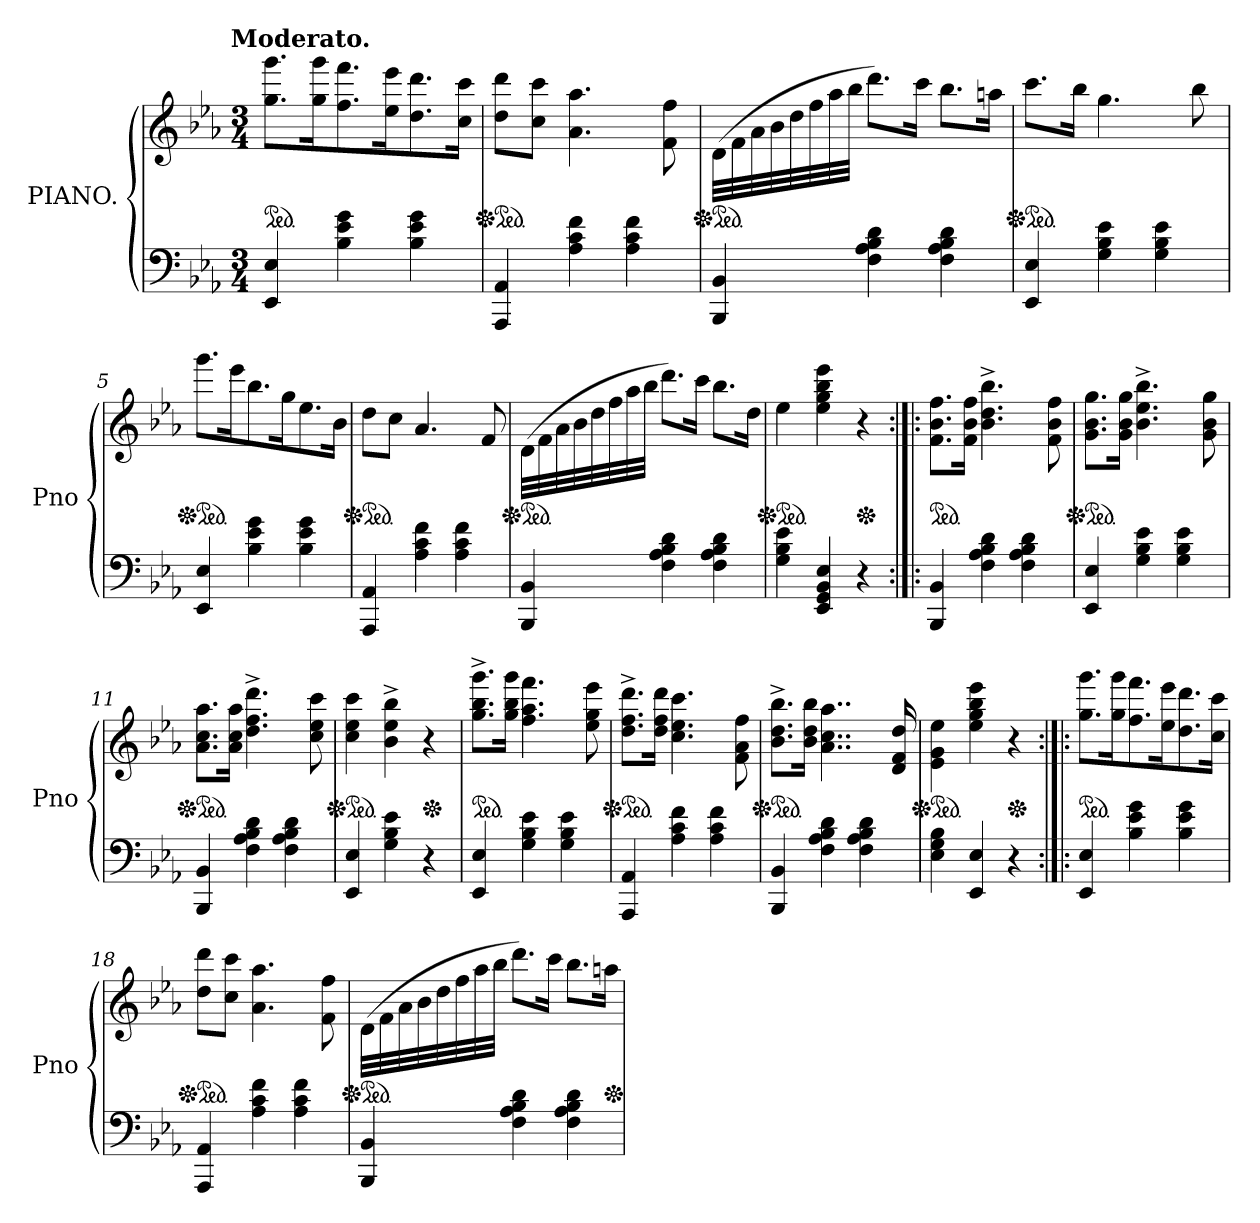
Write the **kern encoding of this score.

**kern	**kern
*part1	*part1
*staff2	*staff1
*I"PIANO.	*
*I'Pno	*
*clefF4	*clefG2
*k[b-e-a-]	*k[b-e-a-]
*E-:	*E-:
!!LO:TX:omd:t=Moderato.
*M3/4	*M3/4
*	*ped
=1	=1
4EE-/ 4E-/	8.gg\ 8.ggg\L
.	16gg\ 16ggg\K
4B-\ 4e-\ 4g\	8.ff\ 8.fff\
.	16ee-\ 16eee-\K
4B-\ 4e-\ 4g\	8.dd\ 8.ddd\
.	16cc\ 16ccc\Jk
=2	=2
*	*Xped
*	*ped
4AAA-/ 4AA-/	8dd\ 8ddd\L
.	8cc\ 8ccc\J
4A-\ 4c\ 4f\	4.a-\ 4.aa-\
4A-\ 4c\ 4f\	.
.	8f\ 8ff\
=3	=3
*	*Xped
*	*ped
4BBB-/ 4BB-/	(32d\LLL
.	32f\
.	32a-\
.	32b-\
.	32dd\
.	32ff\
.	32aa-\
.	32bb-\JJJ
4F\ 4A-\ 4B-\ 4d\	8.ddd\L)
.	16ccc\Jk
4F\ 4A-\ 4B-\ 4d\	8.bb-\L
.	16aan\Jk
=4	=4
*	*Xped
*	*ped
4EE-/ 4E-/	8.ccc\L
.	16bb-\Jk
4G\ 4B-\ 4e-\	4.gg\
4G\ 4B-\ 4e-\	.
.	8bb-\
=5	=5
*	*Xped
*	*ped
4EE-/ 4E-/	8.ggg\L
.	16eee-\K
4B-\ 4e-\ 4g\	8.bb-\
.	16gg\K
4B-\ 4e-\ 4g\	8.ee-\
.	16b-\Jk
=6	=6
*	*Xped
*	*ped
4AAA-/ 4AA-/	8dd\L
.	8cc\J
4A-\ 4c\ 4f\	4.a-/
4A-\ 4c\ 4f\	.
.	8f/
=7	=7
*	*Xped
*	*ped
4BBB-/ 4BB-/	(32d\LLL
.	32f\
.	32a-\
.	32b-\
.	32dd\
.	32ff\
.	32aa-\
.	32bb-\JJJ
4F\ 4A-\ 4B-\ 4d\	8.ddd\L)
.	16ccc\Jk
4F\ 4A-\ 4B-\ 4d\	8.bb-\L
.	16dd\Jk
=8	=8
*	*Xped
*	*ped
4G\ 4B-\ 4e-\	4ee-\
4EE-/ 4GG/ 4BB-/ 4E-/	4ee-\ 4gg\ 4bb-\ 4eee-\
*	*Xped
4r	4r
=9:|!|:	=9:|!|:
*	*ped
4BBB-/ 4BB-/	8.f\ 8.b-\ 8.ff\L
.	16f\ 16b-\ 16ff\Jk
4F\ 4A-\ 4B-\ 4d\	4.b-^\ 4.dd^\ 4.bb-^\
4F\ 4A-\ 4B-\ 4d\	.
.	8f\ 8b-\ 8ff\
=10	=10
*	*Xped
*	*ped
4EE-/ 4E-/	8.g\ 8.b-\ 8.gg\L
.	16g\ 16b-\ 16gg\Jk
4G\ 4B-\ 4e-\	4.b-^\ 4.ee-^\ 4.bb-^\
4G\ 4B-\ 4e-\	.
.	8g\ 8b-\ 8gg\
=11	=11
*	*Xped
*	*ped
4BBB-/ 4BB-/	8.a-\ 8.cc\ 8.aa-\L
.	16a-\ 16cc\ 16aa-\Jk
4F\ 4A-\ 4B-\ 4d\	4.dd^\ 4.ff^\ 4.ddd^\
4F\ 4A-\ 4B-\ 4d\	.
.	8cc\ 8ee-\ 8ccc\
=12	=12
*	*Xped
*	*ped
4EE-/ 4E-/	4cc\ 4ee-\ 4ccc\
4G\ 4B-\ 4e-\	4b-^\ 4ee-^\ 4bb-^\
*	*Xped
4r	4r
=13	=13
*	*ped
4EE-/ 4E-/	8.gg^\ 8.bb-^\ 8.ggg^\L
.	16gg\ 16bb-\ 16ggg\Jk
4G\ 4B-\ 4e-\	4.ff\ 4.aa-\ 4.fff\
4G\ 4B-\ 4e-\	.
.	8ee-\ 8gg\ 8eee-\
=14	=14
*	*Xped
*	*ped
4AAA-/ 4AA-/	8.dd^\ 8.ff^\ 8.ddd^\L
.	16dd\ 16ff\ 16ddd\Jk
4A-\ 4c\ 4f\	4.cc\ 4.ee-\ 4.ccc\
4A-\ 4c\ 4f\	.
.	8f\ 8a-\ 8ff\
=15	=15
*	*Xped
*	*ped
4BBB-/ 4BB-/	8.b-^\ 8.dd^\ 8.bb-^\L
.	16b-\ 16dd\ 16bb-\Jk
4F\ 4A-\ 4B-\ 4d\	4..a-\ 4..cc\ 4..aa-\
4F\ 4A-\ 4B-\ 4d\	.
.	16d/ 16f/ 16dd/
=16	=16
*	*Xped
*	*ped
4E-\ 4G\ 4B-\	4e-\ 4g\ 4ee-\
4EE-/ 4E-/	4ee-\ 4gg\ 4bb-\ 4eee-\
*	*Xped
4r	4r
=17:|!|:	=17:|!|:
*	*ped
4EE-/ 4E-/	8.gg\ 8.ggg\L
.	16gg\ 16ggg\K
4B-\ 4e-\ 4g\	8.ff\ 8.fff\
.	16ee-\ 16eee-\K
4B-\ 4e-\ 4g\	8.dd\ 8.ddd\
.	16cc\ 16ccc\Jk
=18	=18
*	*Xped
*	*ped
4AAA-/ 4AA-/	8dd\ 8ddd\L
.	8cc\ 8ccc\J
4A-\ 4c\ 4f\	4.a-\ 4.aa-\
4A-\ 4c\ 4f\	.
.	8f\ 8ff\
=19	=19
*	*Xped
*	*ped
4BBB-/ 4BB-/	(32d\LLL
.	32f\
.	32a-\
.	32b-\
.	32dd\
.	32ff\
.	32aa-\
.	32bb-\JJJ
4F\ 4A-\ 4B-\ 4d\	8.ddd\L)
.	16ccc\Jk
4F\ 4A-\ 4B-\ 4d\	8.bb-\L
*	*Xped
.	16aan\Jk
=	=
*-	*-
